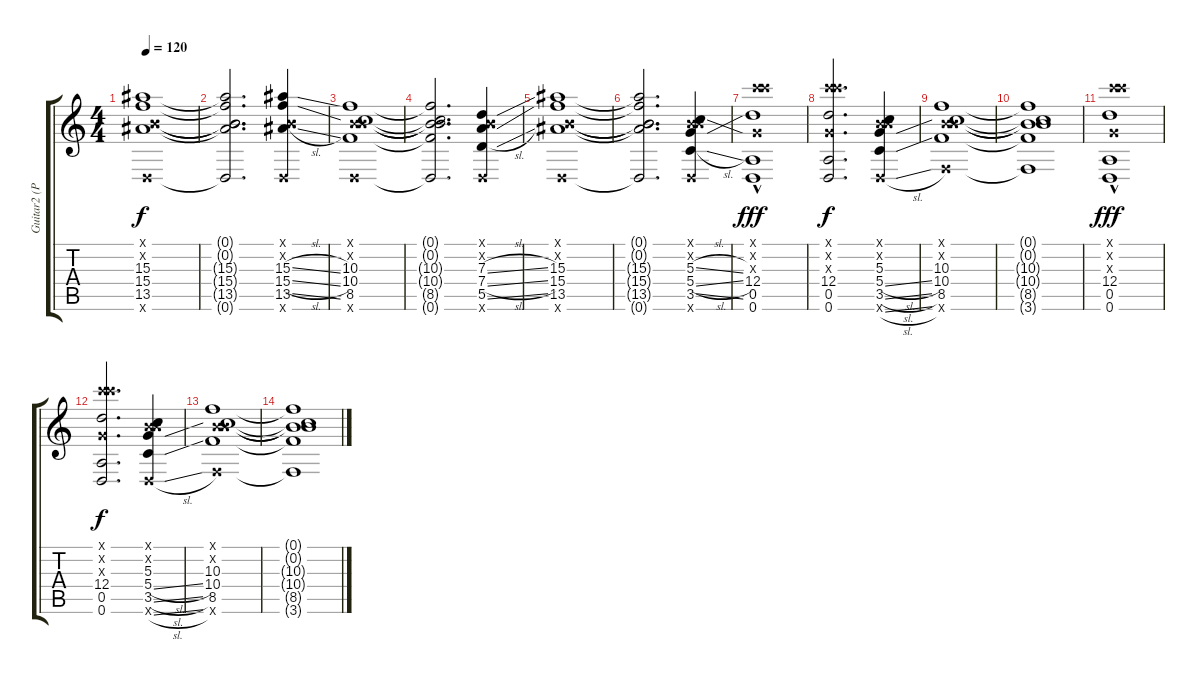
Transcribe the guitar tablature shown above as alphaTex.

\track ("Guitar2 (Parry)" "Guitar2 (P") {instrument overdrivenguitar}
\staff {score tabs}
\tuning (B3 B3 G3 D3 A2 D2) {hide}
\ts (4 4)
\tempo 120
\clef g2
\ks c
(0.1{x} 0.2{x} 15.3 15.4 13.5 0.6{x}).1{dy f} |
(0.1{t} 0.2{t} 15.3{t} 15.4{t} 13.5{t} 0.6{t}).2{d} (0.1{x} 0.2{x} 15.3{sl} 15.4{sl} 13.5{sl} 0.6{x}).4 |
(0.1{x} 0.2{x} 10.3 10.4 8.5 0.6{x}).1 |
(0.1{t} 0.2{t} 10.3{t} 10.4{t} 8.5{t} 0.6{t}).2{d} (0.1{x} 0.2{x} 7.3{sl} 7.4{sl} 5.5{sl} 0.6{x}).4 |
(0.1{x} 0.2{x} 15.3 15.4 13.5 0.6{x}).1 |
(0.1{t} 0.2{t} 15.3{t} 15.4{t} 13.5{t} 0.6{t}).2{d} (0.1{x} 0.2{x} 5.3{sl} 5.4{sl} 3.5{sl} 0.6{x}).4 |
(13.1{hac x} 13.2{hac x} 0.3{hac x} 12.4{hac} 0.5{hac} 0.6{hac}).1{dy fff} |
(13.1{x} 13.2{x} 0.3{x} 12.4 0.5 0.6).2{d dy f} (0.1{x} 0.2{x} 5.3 5.4{sl} 3.5{sl} 0.6{sl x}).4 |
(0.1{x} 0.2{x} 10.3 10.4 8.5 3.6{x}).1 |
(0.1{t} 0.2{t} 10.3{t} 10.4{t} 8.5{t} 3.6{t}).1 |
(13.1{hac x} 13.2{hac x} 0.3{hac x} 12.4{hac} 0.5{hac} 0.6{hac}).1{dy fff} |
(13.1{x} 13.2{x} 0.3{x} 12.4 0.5 0.6).2{d dy f} (0.1{x} 0.2{x} 5.3 5.4{sl} 3.5{sl} 0.6{sl x}).4 |
(0.1{x} 0.2{x} 10.3 10.4 8.5 3.6{x}).1 |
(0.1{t} 0.2{t} 10.3{t} 10.4{t} 8.5{t} 3.6{t}).1
